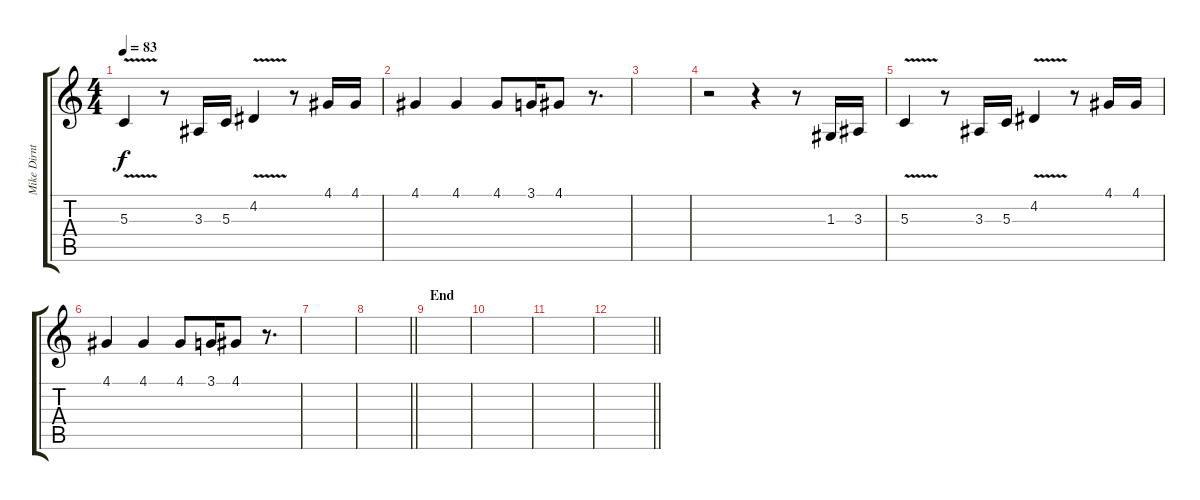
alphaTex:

\track ("Mike Dirnt [Backup Vocals]" "Mike Dirnt") {instrument harmonica}
\staff {score tabs}
\tuning (E4 B3 G3 D3 A2 E2) {hide}
\ts (4 4)
\tempo 83
\clef g2
\ks c
5.3{v}.4{dy f} r.8 3.3.16 5.3.16 4.2{v}.4 r.8 4.1.16 4.1.16 |
4.1.4 4.1.4 4.1.8 3.1.16 4.1.8 r.8{d} |
|
r.2 r.4 r.8 1.3.16 3.3.16 |
5.3{v}.4 r.8 3.3.16 5.3.16 4.2{v}.4 r.8 4.1.16 4.1.16 |
4.1.4 4.1.4 4.1.8 3.1.16 4.1.8 r.8{d} |
|
\barLineRight lightlight
|
\section ("" "End")
|
|
|
\barLineRight lightlight
